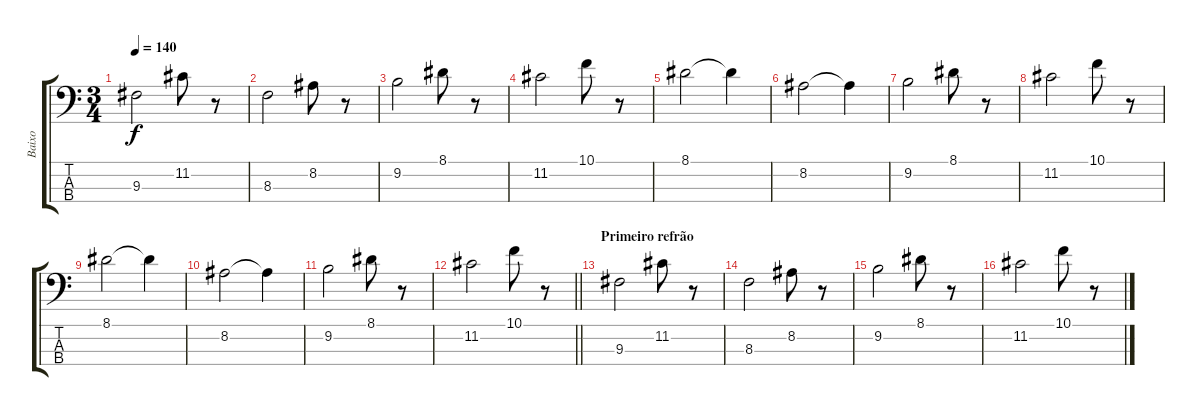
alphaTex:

\track ("Baixo" "Baixo") {instrument electricbasspick}
\staff {score tabs}
\tuning (G2 D2 A1 E1) {hide}
\ts (3 4)
\tempo 140
\clef f4
\ks c
9.3.2{dy f} 11.2.8 r.8 |
8.3.2 8.2.8 r.8 |
9.2.2 8.1.8 r.8 |
11.2.2 10.1.8 r.8 |
8.1.2 8.1{t}.4 |
8.2.2 8.2{t}.4 |
9.2.2 8.1.8 r.8 |
11.2.2 10.1.8 r.8 |
8.1.2 8.1{t}.4 |
8.2.2 8.2{t}.4 |
9.2.2 8.1.8 r.8 |
\barLineRight lightlight
11.2.2 10.1.8 r.8 |
\section ("" "Primeiro refrão")
9.3.2 11.2.8 r.8 |
8.3.2 8.2.8 r.8 |
9.2.2 8.1.8 r.8 |
11.2.2 10.1.8 r.8
